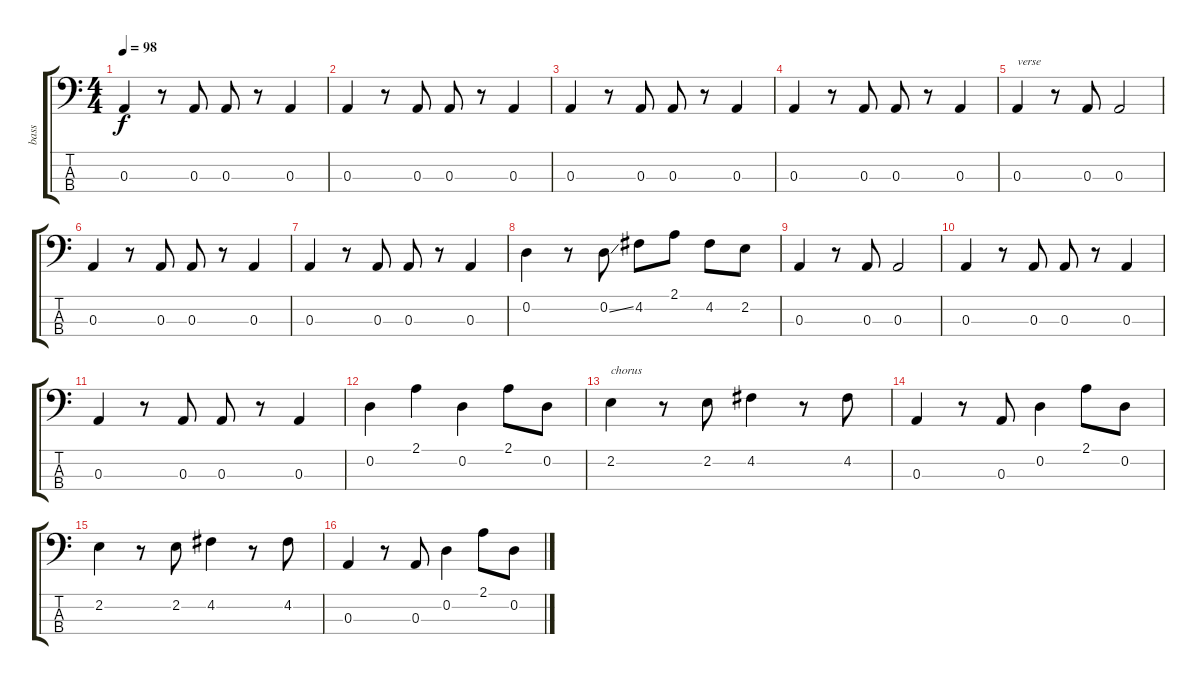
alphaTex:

\track ("bass" "bass") {instrument electricbassfinger}
\staff {score tabs}
\tuning (G2 D2 A1 E1) {hide}
\ts (4 4)
\tempo 98
\clef f4
\ks c
0.3.4{dy f instrument electricbassfinger} r.8 0.3.8 0.3.8 r.8 0.3.4 |
0.3.4 r.8 0.3.8 0.3.8 r.8 0.3.4 |
0.3.4 r.8 0.3.8 0.3.8 r.8 0.3.4 |
0.3.4 r.8 0.3.8 0.3.8 r.8 0.3.4 |
0.3.4{txt "verse"} r.8 0.3.8 0.3.2 |
0.3.4 r.8 0.3.8 0.3.8 r.8 0.3.4 |
0.3.4 r.8 0.3.8 0.3.8 r.8 0.3.4 |
0.2.4 r.8 0.2{ss}.8 4.2.8 2.1.8 4.2.8 2.2.8 |
0.3.4 r.8 0.3.8 0.3.2 |
0.3.4 r.8 0.3.8 0.3.8 r.8 0.3.4 |
0.3.4 r.8 0.3.8 0.3.8 r.8 0.3.4 |
0.2.4 2.1.4 0.2.4 2.1.8 0.2.8 |
2.2.4{txt "chorus"} r.8 2.2.8 4.2.4 r.8 4.2.8 |
0.3.4 r.8 0.3.8 0.2.4 2.1.8 0.2.8 |
2.2.4 r.8 2.2.8 4.2.4 r.8 4.2.8 |
0.3.4 r.8 0.3.8 0.2.4 2.1.8 0.2.8
